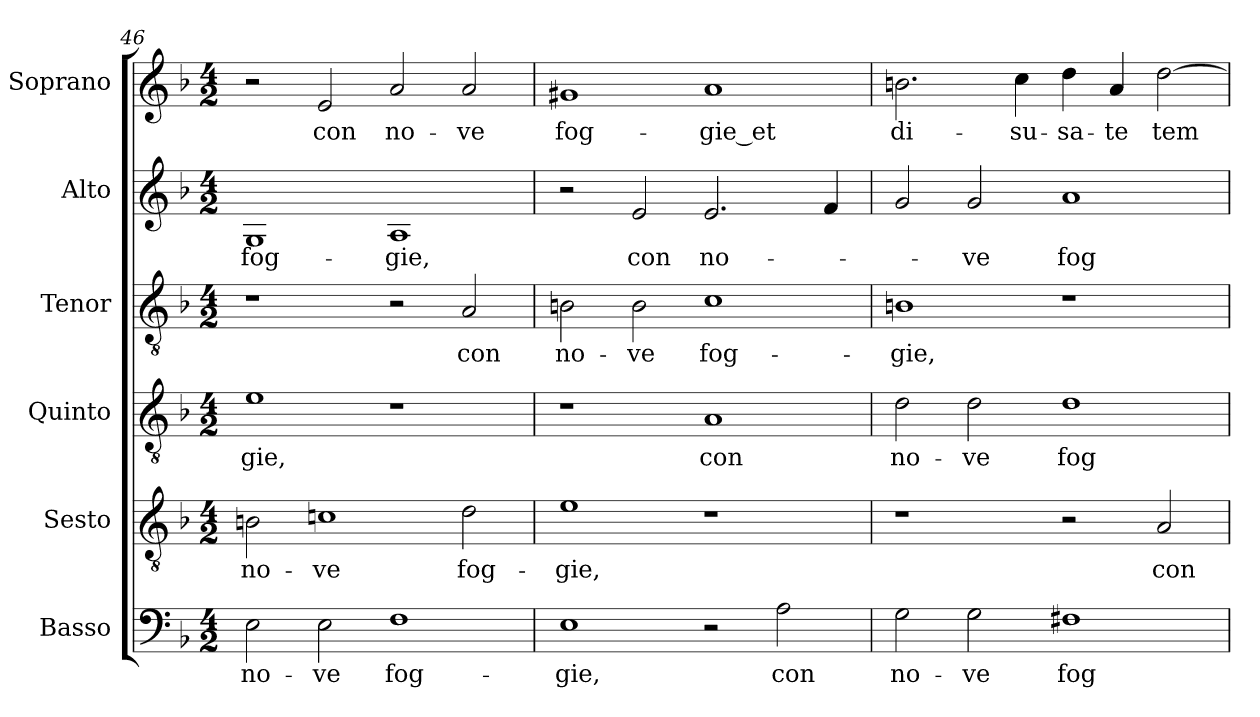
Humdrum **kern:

**kern	**text	**kern	**text	**kern	**text	**kern	**text	**kern	**text	**kern	**text
*part6	*part6	*part5	*part5	*part4	*part4	*part3	*part3	*part2	*part2	*part1	*part1
*staff6	*staff6	*staff5	*staff5	*staff4	*staff4	*staff3	*staff3	*staff2	*staff2	*staff1	*staff1
*I"Basso	*	*I"Sesto	*	*I"Quinto	*	*I"Tenor	*	*I"Alto	*	*I"Soprano	*
*	*	*I'T.	*	*I'T.	*	*I'T.	*	*I'A.	*	*I'Sop.	*
*clefF4	*	*clefGv2	*	*clefGv2	*	*clefGv2	*	*clefG2	*	*clefG2	*
*	*	*ITrd7c12	*	*ITrd7c12	*	*ITrd7c12	*	*	*	*	*
*k[b-]	*	*k[b-]	*	*k[b-]	*	*k[b-]	*	*k[b-]	*	*k[b-]	*
*F:	*	*F:	*	*F:	*	*F:	*	*F:	*	*F:	*
*M4/2	*	*M4/2	*	*M4/2	*	*M4/2	*	*M4/2	*	*M4/2	*
=46	=46	=46	=46	=46	=46	=46	=46	=46	=46	=46	=46
!	!LO:LY:b:color=#000000	!	!	!	!	!	!	!	!	!	!
!	!	!	!LO:LY:b:color=#000000	!	!	!	!	!	!	!	!
!	!	!	!	!	!LO:LY:b:color=#000000	!	!	!	!	!	!
!	!	!	!	!	!	!	!	!	!LO:LY:b:color=#000000	!	!
2Ei\	no-	2BBni\	no-	1Ei	-gie,	1r	.	1Gi	fog-	2r	.
!	!LO:LY:b:color=#000000	!	!	!	!	!	!	!	!	!	!
!	!	!	!LO:LY:b:color=#000000	!	!	!	!	!	!	!	!
!	!	!	!	!	!	!	!	!	!	!	!LO:LY:b:color=#000000
2Ei\	-ve	1Cni	-ve	.	.	.	.	.	.	2ei/	con
!	!LO:LY:b:color=#000000	!	!	!	!	!	!	!	!	!	!
!	!	!	!	!	!	!	!	!	!LO:LY:b:color=#000000	!	!
!	!	!	!	!	!	!	!	!	!	!	!LO:LY:b:color=#000000
1Fi	fog-	.	.	1r	.	2r	.	1Ai	-gie,	2ai/	no-
!	!	!	!LO:LY:b:color=#000000	!	!	!	!	!	!	!	!
!	!	!	!	!	!	!	!LO:LY:b:color=#000000	!	!	!	!
!	!	!	!	!	!	!	!	!	!	!	!LO:LY:b:color=#000000
.	.	2Di\	fog-	.	.	2AAi/	con	.	.	2ai/	-ve
=47	=47	=47	=47	=47	=47	=47	=47	=47	=47	=47	=47
!	!LO:LY:b:color=#000000	!	!	!	!	!	!	!	!	!	!
!	!	!	!LO:LY:b:color=#000000	!	!	!	!	!	!	!	!
!	!	!	!	!	!	!	!LO:LY:b:color=#000000	!	!	!	!
!	!	!	!	!	!	!	!	!	!	!	!LO:LY:b:color=#000000
1Ei	-gie,	1Ei	-gie,	1r	.	2BBni\	no-	2r	.	1g#Xi	fog-
!	!	!	!	!	!	!	!LO:LY:b:color=#000000	!	!	!	!
!	!	!	!	!	!	!	!	!	!LO:LY:b:color=#000000	!	!
.	.	.	.	.	.	2BBi\	-ve	2ei/	con	.	.
!	!	!	!	!	!LO:LY:b:color=#000000	!	!	!	!	!	!
!	!	!	!	!	!	!	!LO:LY:b:color=#000000	!	!	!	!
!	!	!	!	!	!	!	!	!	!LO:LY:b:color=#000000	!	!
!	!	!	!	!	!	!	!	!	!	!	!LO:LY:b:color=#000000
2r	.	1r	.	1AAi	con	1Ci	fog-	2.ei/	no-	1ai	-gie_et
!	!LO:LY:b:color=#000000	!	!	!	!	!	!	!	!	!	!
2Ai\	con	.	.	.	.	.	.	.	.	.	.
.	.	.	.	.	.	.	.	4fi/	.	.	.
=48	=48	=48	=48	=48	=48	=48	=48	=48	=48	=48	=48
!	!LO:LY:b:color=#000000	!	!	!	!	!	!	!	!	!	!
!	!	!	!	!	!LO:LY:b:color=#000000	!	!	!	!	!	!
!	!	!	!	!	!	!	!LO:LY:b:color=#000000	!	!	!	!
!	!	!	!	!	!	!	!	!	!	!	!LO:LY:b:color=#000000
2Gi\	no-	1r	.	2Di\	no-	1BBni	-gie,	2gi/	.	2.bni\	di-
!	!LO:LY:b:color=#000000	!	!	!	!	!	!	!	!	!	!
!	!	!	!	!	!LO:LY:b:color=#000000	!	!	!	!	!	!
!	!	!	!	!	!	!	!	!	!LO:LY:b:color=#000000	!	!
2Gi\	-ve	.	.	2Di\	-ve	.	.	2gi/	-ve	.	.
!	!	!	!	!	!	!	!	!	!	!	!LO:LY:b:color=#000000
.	.	.	.	.	.	.	.	.	.	4cci\	-su-
!	!LO:LY:b:color=#000000	!	!	!	!	!	!	!	!	!	!
!	!	!	!	!	!LO:LY:b:color=#000000	!	!	!	!	!	!
!	!	!	!	!	!	!	!	!	!LO:LY:b:color=#000000	!	!
!	!	!	!	!	!	!	!	!	!	!	!LO:LY:b:color=#000000
1F#Xi	fog-	2r	.	1Di	fog-	1r	.	1ai	fog-	4ddi\	-sa-
!	!	!	!	!	!	!	!	!	!	!	!LO:LY:b:color=#000000
.	.	.	.	.	.	.	.	.	.	4ai/	-te
!	!	!	!LO:LY:b:color=#000000	!	!	!	!	!	!	!	!
!	!	!	!	!	!	!	!	!	!	!	!LO:LY:b:color=#000000
.	.	2AAi/	con	.	.	.	.	.	.	[2ddi\	tem-
=	=	=	=	=	=	=	=	=	=	=	=
*-	*-	*-	*-	*-	*-	*-	*-	*-	*-	*-	*-
